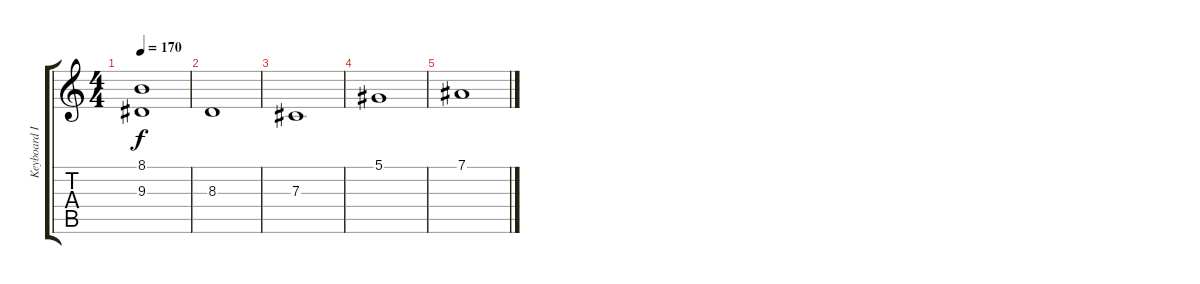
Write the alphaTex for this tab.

\track ("Keyboard III" "Keyboard I") {instrument pad2warm}
\staff {score tabs}
\tuning (Eb4 Bb3 Gb3 Db3 Ab2 Eb2) {hide}
\ts (4 4)
\tempo 170
\clef g2
\ks c
(8.1 9.3).1{dy f} |
8.3.1 |
7.3.1 |
5.1.1 |
7.1.1
